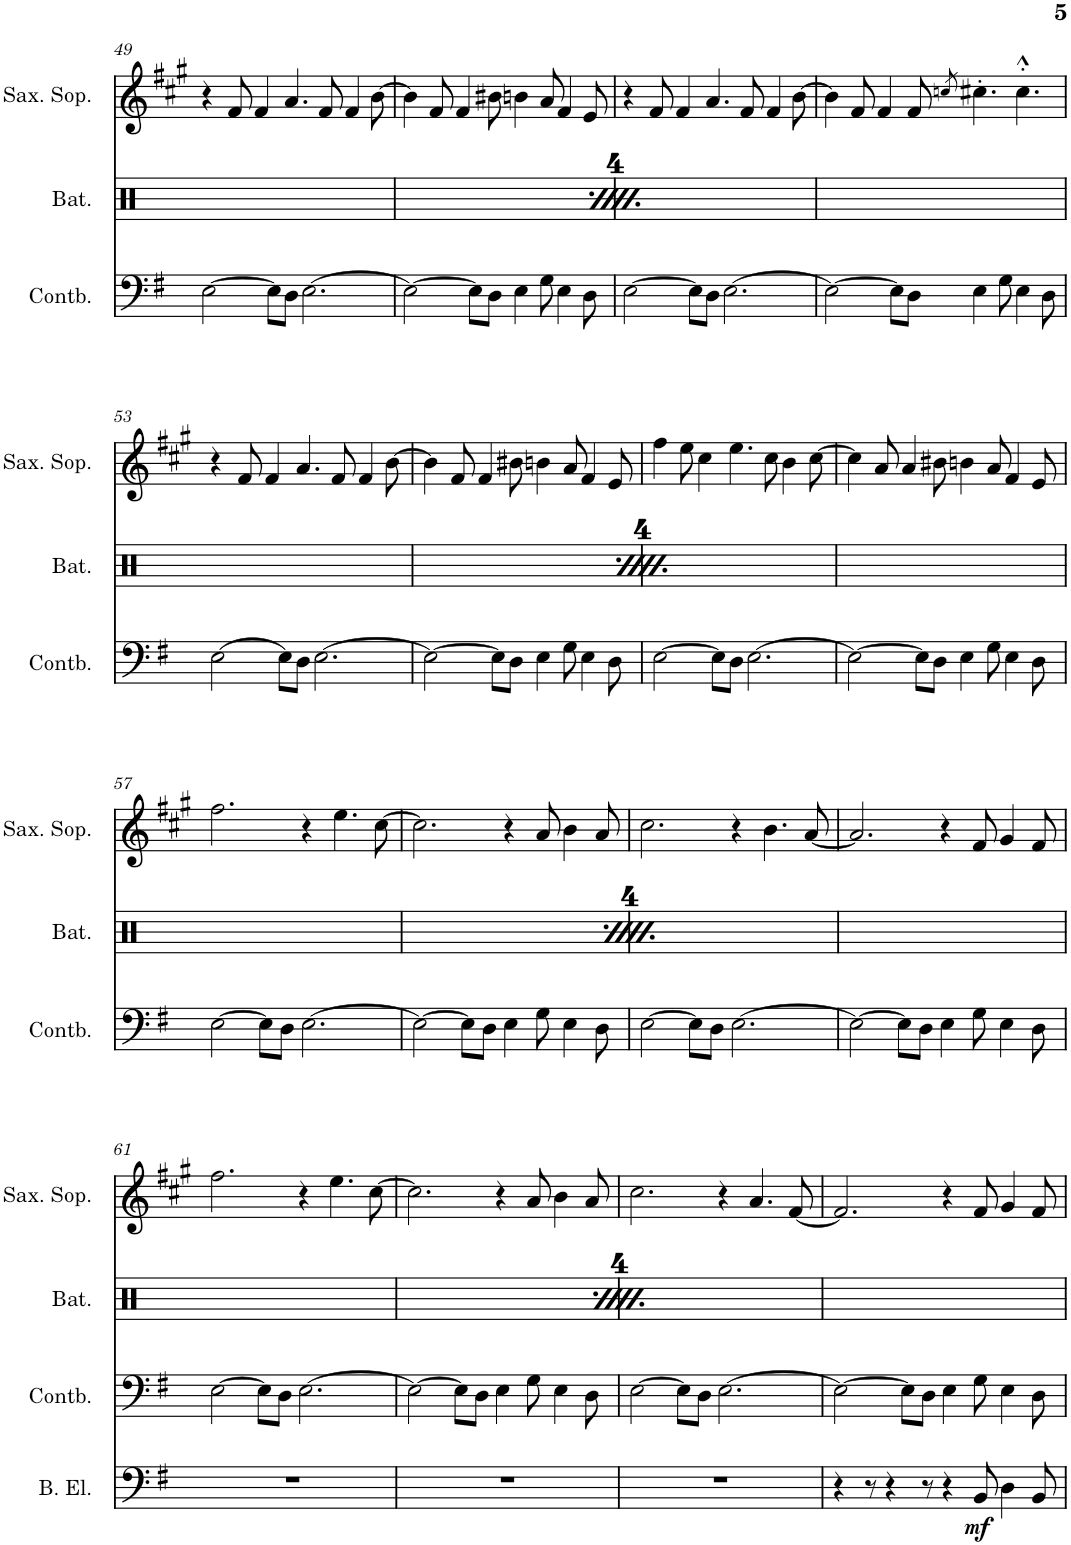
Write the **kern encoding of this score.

**kern	**dynam	**kern	**kern	**kern
*part4	*part4	*part3	*part2	*part1
*staff4	*staff4	*staff3	*staff2	*staff1
*I"Baixo elétrico	*	*I"Contrabaixo	*I"Bateria	*I"Saxofone Soprano
*I'B. El.	*	*I'Contb.	*I'Bat.	*I'Sax. Sop.
!!LO:PB:g=z
*clefF4	*	*clefF4	*clefX	*clefG2
*Trd7c12	*	*Trd7c12	*	*Trd1c2
*k[f#]	*	*k[f#]	*k[]	*k[f#c#g#]
*M12/8	*	*M12/8	*M12/8	*M12/8
=49	=49	=49	=49	=49
*	*	*	*^	*
1.r	.	[2E\	4r	4.Rd\	4r
.	.	.	8r	.	8f#/
.	.	.	4r	4Rd\	4f#/
.	.	8E\L]	.	.	.
.	.	8D\J	8r	8Rgg\	4.a/
.	.	[2.E\	4r	4.Rd\	.
.	.	.	8r	.	8f#/
.	.	.	4r	4Rd\	4f#/
.	.	.	8r	8Rgg\	[8b\
=50	=50	=50	=50	=50	=50
1.r	.	2E\_	4r	4.Rd\	4b\]
.	.	.	8r	.	8f#/
.	.	.	4r	4Rd\	4f#/
.	.	8E\L]	.	.	.
.	.	8D\J	8r	8Rgg\	8b#X\
.	.	4E\	4r	4.Rd\	4bn\
.	.	8G\	8r	.	8a/
.	.	4E\	4r	4Rd\	4f#/
.	.	8D\	8r	8Rgg\	8e/
=51	=51	=51	=51	=51	=51
1.r	.	[2E\	4r	4.Rd\	4r
.	.	.	8r	.	8f#/
.	.	.	4r	4Rd\	4f#/
.	.	8E\L]	.	.	.
.	.	8D\J	8r	8Rgg\	4.a/
.	.	[2.E\	4r	4.Rd\	.
.	.	.	8r	.	8f#/
.	.	.	4r	4Rd\	4f#/
.	.	.	8r	8Rgg\	[8b\
=52	=52	=52	=52	=52	=52
1.r	.	2E\_	4r	4.Rd\	4b\]
.	.	.	8r	.	8f#/
.	.	.	4r	4Rd\	4f#/
.	.	8E\L]	.	.	.
.	.	8D\J	8r	8Rgg\	8f#/
.	.	.	.	.	8qccn/
.	.	4E\	4r	4.Rd\	4.cc#X'\
.	.	8G\	8r	.	.
.	.	4E\	4r	4Rd\	4.cc#^^'\
.	.	8D\	8r	8Rgg\	.
!!LO:LB:g=z
=53	=53	=53	=53	=53	=53
1.r	.	[2E\	4r	4.Rd\	4r
.	.	.	8r	.	8f#/
.	.	.	4r	4Rd\	4f#/
.	.	8E\L]	.	.	.
.	.	8D\J	8r	8Rgg\	4.a/
.	.	[2.E\	4r	4.Rd\	.
.	.	.	8r	.	8f#/
.	.	.	4r	4Rd\	4f#/
.	.	.	8r	8Rgg\	[8b\
=54	=54	=54	=54	=54	=54
1.r	.	2E\_	4r	4.Rd\	4b\]
.	.	.	8r	.	8f#/
.	.	.	4r	4Rd\	4f#/
.	.	8E\L]	.	.	.
.	.	8D\J	8r	8Rgg\	8b#X\
.	.	4E\	4r	4.Rd\	4bn\
.	.	8G\	8r	.	8a/
.	.	4E\	4r	4Rd\	4f#/
.	.	8D\	8r	8Rgg\	8e/
=55	=55	=55	=55	=55	=55
1.r	.	[2E\	4r	4.Rd\	4ff#\
.	.	.	8r	.	8ee\
.	.	.	4r	4Rd\	4cc#\
.	.	8E\L]	.	.	.
.	.	8D\J	8r	8Rgg\	4.ee\
.	.	[2.E\	4r	4.Rd\	.
.	.	.	8r	.	8cc#\
.	.	.	4r	4Rd\	4b\
.	.	.	8r	8Rgg\	[8cc#\
=56	=56	=56	=56	=56	=56
1.r	.	2E\_	4r	4.Rd\	4cc#\]
.	.	.	8r	.	8a/
.	.	.	4r	4Rd\	4a/
.	.	8E\L]	.	.	.
.	.	8D\J	8r	8Rgg\	8b#X\
.	.	4E\	4r	4.Rd\	4bn\
.	.	8G\	8r	.	8a/
.	.	4E\	4r	4Rd\	4f#/
.	.	8D\	8r	8Rgg\	8e/
!!LO:LB:g=z
=57	=57	=57	=57	=57	=57
1.r	.	[2E\	4r	4.Rd\	2.ff#\
.	.	.	8r	.	.
.	.	.	4r	4Rd\	.
.	.	8E\L]	.	.	.
.	.	8D\J	8r	8Rgg\	.
.	.	[2.E\	4r	4.Rd\	4r
.	.	.	8r	.	4.ee\
.	.	.	4r	4Rd\	.
.	.	.	8r	8Rgg\	[8cc#\
=58	=58	=58	=58	=58	=58
1.r	.	2E\_	4r	4.Rd\	2.cc#\]
.	.	.	8r	.	.
.	.	.	4r	4Rd\	.
.	.	8E\L]	.	.	.
.	.	8D\J	8r	8Rgg\	.
.	.	4E\	4r	4.Rd\	4r
.	.	8G\	8r	.	8a/
.	.	4E\	4r	4Rd\	4b\
.	.	8D\	8r	8Rgg\	8a/
=59	=59	=59	=59	=59	=59
1.r	.	[2E\	4r	4.Rd\	2.cc#\
.	.	.	8r	.	.
.	.	.	4r	4Rd\	.
.	.	8E\L]	.	.	.
.	.	8D\J	8r	8Rgg\	.
.	.	[2.E\	4r	4.Rd\	4r
.	.	.	8r	.	4.b\
.	.	.	4r	4Rd\	.
.	.	.	8r	8Rgg\	[8a/
=60	=60	=60	=60	=60	=60
1.r	.	2E\_	4r	4.Rd\	2.a/]
.	.	.	8r	.	.
.	.	.	4r	4Rd\	.
.	.	8E\L]	.	.	.
.	.	8D\J	8r	8Rgg\	.
.	.	4E\	4r	4.Rd\	4r
.	.	8G\	8r	.	8f#/
.	.	4E\	4r	4Rd\	4g#/
.	.	8D\	8r	8Rgg\	8f#/
!!LO:LB:g=z
=61	=61	=61	=61	=61	=61
1.r	.	[2E\	4r	4.Rd\	2.ff#\
.	.	.	8r	.	.
.	.	.	4r	4Rd\	.
.	.	8E\L]	.	.	.
.	.	8D\J	8r	8Rgg\	.
.	.	[2.E\	4r	4.Rd\	4r
.	.	.	8r	.	4.ee\
.	.	.	4r	4Rd\	.
.	.	.	8r	8Rgg\	[8cc#\
=62	=62	=62	=62	=62	=62
1.r	.	2E\_	4r	4.Rd\	2.cc#\]
.	.	.	8r	.	.
.	.	.	4r	4Rd\	.
.	.	8E\L]	.	.	.
.	.	8D\J	8r	8Rgg\	.
.	.	4E\	4r	4.Rd\	4r
.	.	8G\	8r	.	8a/
.	.	4E\	4r	4Rd\	4b\
.	.	8D\	8r	8Rgg\	8a/
=63	=63	=63	=63	=63	=63
1.r	.	[2E\	4r	4.Rd\	2.cc#\
.	.	.	8r	.	.
.	.	.	4r	4Rd\	.
.	.	8E\L]	.	.	.
.	.	8D\J	8r	8Rgg\	.
.	.	[2.E\	4r	4.Rd\	4r
.	.	.	8r	.	4.a/
.	.	.	4r	4Rd\	.
.	.	.	8r	8Rgg\	[8f#/
=64	=64	=64	=64	=64	=64
4r	.	2E\_	4r	4.Rd\	2.f#/]
8r	.	.	8r	.	.
4r	.	.	4r	4Rd\	.
.	.	8E\L]	.	.	.
8r	.	8D\J	8r	8Rgg\	.
4r	.	4E\	4r	4.Rd\	4r
!	!LO:DY:b	!	!	!	!
8BB/	mf	8G\	8r	.	8f#/
4D\	.	4E\	4r	4Rd\	4g#/
8BB/	.	8D\	8r	8Rgg\	8f#/
*	*	*	*v	*v	*
=	=	=	=	=
*-	*-	*-	*-	*-
